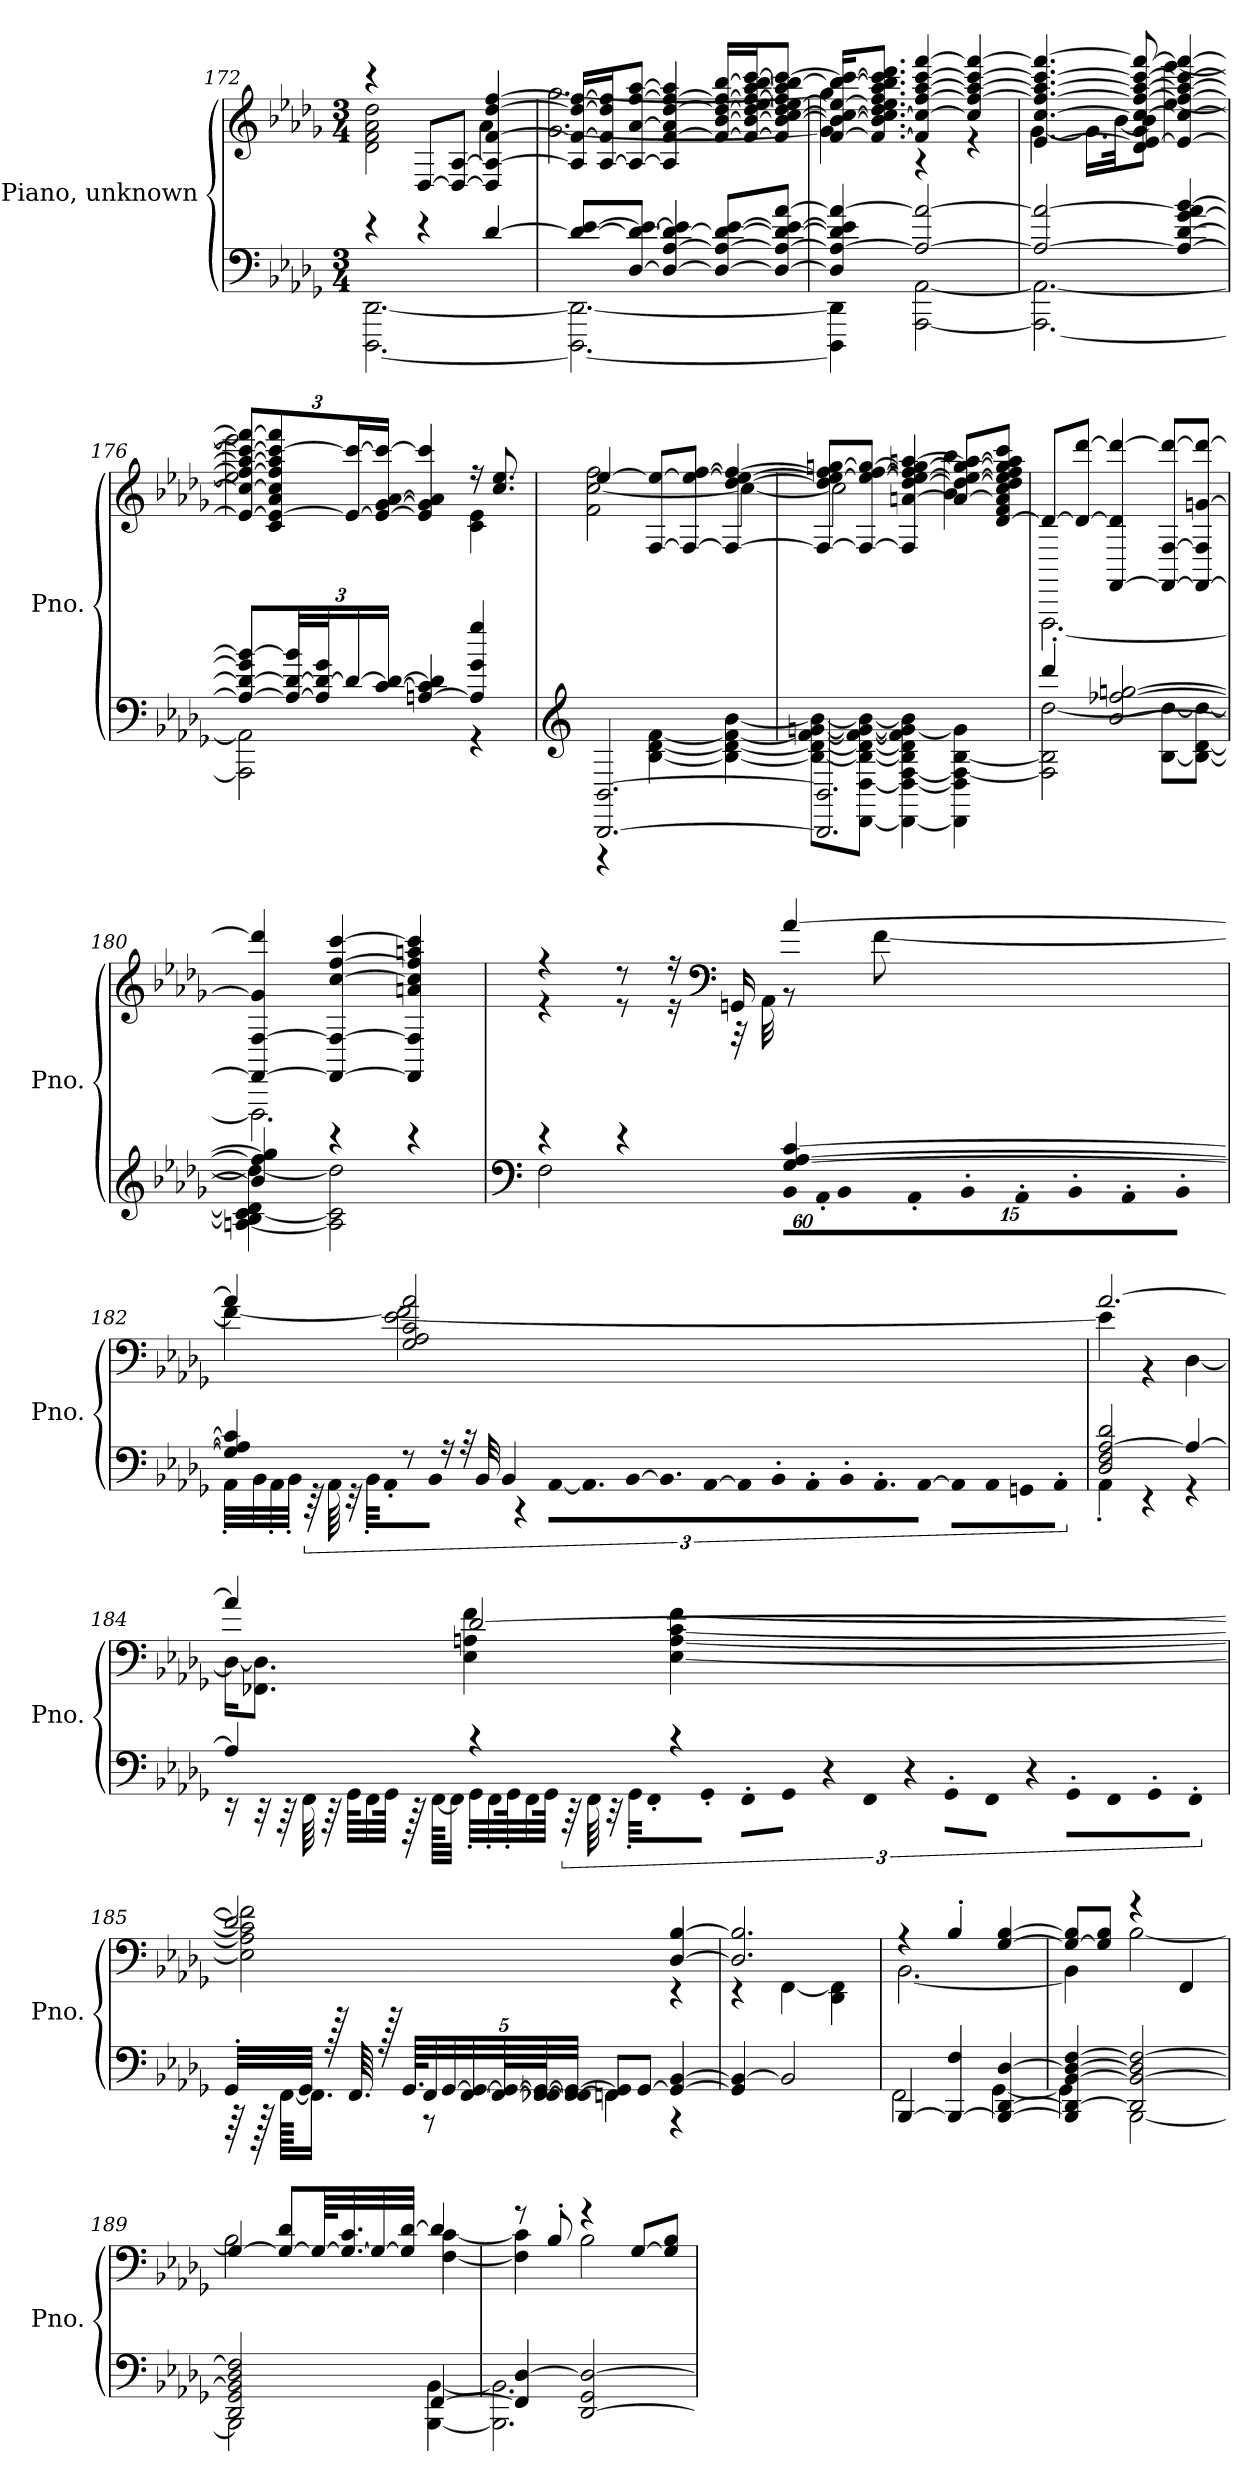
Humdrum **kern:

**kern	**kern
*part1	*part1
*staff2	*staff1
*I"Piano, unknown	*
*I'Pno.	*
*clefF4	*clefG2
*k[b-e-a-d-g-]	*k[b-e-a-d-g-]
*M3/4	*M3/4
=172	=172
*^	*^
4r	[2.DDD-\ [2.DD-\	4r	2d-\ 2f\ 2a-\ 2dd-\
4r	.	[8D-/L	.
.	.	8D-/_ [8A-/J	.
[4d-/	.	4D-/] 4A-/_ [4f/ [4dd-/ [4ff/	4a-\
!!LO:LB:g=z	!!
=173	=173	=173	=173
8d-/_ [8e-/L	2.DDD-\_ 2.DD-\_	16A-/] 16f/_ 16dd-/_ 16ff/_LL	[2.g-\ [2.gg-\
.	.	[16A-/ 16f/] 16dd-/] 16ff/]J	.
[8D-/ 8d-/_ 8e-/_J	.	8A-/_ [8a-/ [8ff/ [8aa-/J	.
4D-/_ [4A-/ 4d-/_ 4e-/]	.	4A-/] [4f/ 4a-/] [4dd-/ 4ff/_ 4aa-/]	.
8D-/_ 8A-/_ 8d-/_ [8e-/L	.	16f/_ [16b-/ 16dd-/_ 16ff/_ [16bb-/LL	.
.	.	16f/_ 16b-/_ 16dd-/_ [16ee-/ 16ff/_ [16aa-/ 16bb-/_ [16ccc/J	.
8D-/_ 8A-/_ 8d-/_ 8e-/_ [8a-/J	.	8f/] 8b-/_ [8cc/ 8dd-/] 8ee-/_ 8ff/] 8aa-/] 8bb-/_ 8ccc/_J	.
=174	=174	=174	=174
4D-/] 4A-/_ 4d-/] 4e-/] 4a-/_	4DDD-\] 4DD-\]	[16f/ 16b-/_ 16cc/_ 16ee-/_ 16bb-/_ 16ccc/_KL	4g-\] 4gg-\]
.	.	8.f/_ 8.b-/] 8.cc/_ 8.dd-/ 8.ee-/] 8.ff/ 8.aa-/ 8.bb-/] 8.ccc/] 8.ddd-/J	.
2A-/_ 2a-/_	[2AAA-\ [2AA-\	4f/] 4cc/_ [4ff/ [4aa-/ [4ccc/ [4fff/	4r
.	.	4cc/] 4ff/_ 4aa-/_ 4ccc/_ 4fff/_	4r
=175	=175	=175	=175
2A-/_ 2a-/_	2.AAA-\_ 2.AA-\_	[4.e-/ [4.cc/ 4.ff/_ 4.aa-/_ 4.ccc/_ 4.fff/_	[4g-\
.	.	.	16.g-\LL]
.	.	.	[32b-\JK
.	.	8d-/ 8e-/_ 8g-/ 8cc/_ 8ff/_ 8aa-/_ 8ccc/_ 8fff/_	8b-\J]
4A-/_ [4d-/ [4g-/ 4a-/] [4b-/	.	4e-/_ 4cc/_ 4ff/_ 4aa-/_ 4ccc/_ 4fff/_	[4ee-\ [4eee-\
!!LO:LB:g=z	!!
=176	=176	=176	=176
*	*	*Xbrackettup	*
8A-/_ 8d-/_ 8g-/] 8b-/_L	2AAA-\] 2AA-\]	12e-/_ 12cc/_ 12ff/_ 12aa-/_ 12ccc/_ 12fff/_L	2ee-\] 2eee-\]
.	.	12c/ 12e-/_ 12a-/ 12cc/] 12ff/] 12aa-/] 12ccc/_ 12fff/]	.
*Xbrackettup	*	*	*
48A-/_ 48d-/_ 48b-/]LL	.	.	.
48A-/] 48d-/_ 48g-/J	.	.	.
24d-/_	.	24e-/_ 24ccc/_L	.
[24c/ 24d-/_JJ	.	24e-/_ [24g-/ [24a-/ 24ccc/_JJ	.
[4An/ 4c/] 4d-/]	.	4e-/] 4g-/] 4a-/] 4ccc/]	.
4A/] 4g-/ 4gg-/	4r	16r	4c\ 4e-\
.	.	8.cc/ 8.ee-/	.
=177	=177	=177	=177
*clefG2	*	*	*
[2.BBB-/ [2.BB-/	4r	[4ee-/	2f\ [2cc\ 2ff\
.	[4B-\ [4d-\ [4f\	[8F/ 8ee-/_L	.
.	.	8F/_ 8ee-/_ [8ff/J	.
.	4B-\_ 4d-\_ 4f\_ [4b-\	4F/_ [4dd-/ 4ee-/_ 4ff/_	4cc\_
=178	=178	=178	=178
2.BBB-/] 2.BB-/]	8B-\_ 8d-\_ 8f\_ [8gn\ 8b-\_L	8F/_ 8dd-/] 8ee-/_ 8ff/] [8ggn/L	2cc\]
.	[8DD-\ [8D-\ 8B-\_ 8d-\_ 8f\_ 8g\_ 8b-\_J	8F/_ 8ee-/_ [8ff/ 8gg/_J	.
.	4DD-\_ 4D-\_ [4F\ 4B-\] 4d-\] 4f\] 4g\_ 4b-\]	4F/] [4an/ [4dd-/ 4ee-/_ 4ff/] 4gg/_ [4aan/	.
.	4DD-\] 4D-\] 4F\_ [4B-\ 4g\]	8a/_ 8dd-/_ 8ee-/_ 8gg/_ 8aa/_L	4b-\ 4bb-\
.	.	[8d-/ 8f/ 8a/] 8cc/ 8dd-/] 8ee-/] 8ff/ 8gg/] 8aa/] 8ccc/J	.
!!LO:LB:g=z	!!
=179	=179	=179	=179
4ddd-'/	2F\] 2B-\] [2dd-\	8d-/L_	[2.FFF\
.	.	8d-/_ [8ddd-/J	.
[2b-/ [2ff-X/ [2ggn/	.	[4FF/ 4d-/] 4ddd-/_	.
.	[8B-\ 8dd-\_L	8FF/_ [8F/ 8ddd-/_L	.
.	8B-\_ [8d-\ 8dd-\_J	8FF/_ 8F/] [8gn/ 8ddd-/_J	.
=180	=180	=180	=180
4b-/] 4ff-/] 4gg/]	[4An\ 4B-\] [4c\ 4d-\] 4dd-\_	4FF/_ [4F/ 4g/] 4ddd-/]	2.FFF\]
4r	2A\] 2c\] 2dd-\]	4FF/_ 4F/_ [4cc/ [4ff/ [4ccc/	.
4r	.	4FF/] 4F/] 4an/ 4cc/] 4ff/] 4aan/ 4ccc/]	.
=181	=181	=181	=181
*clefF4	*	*	*
4r	2F\	4r	4r
4r	.	8r	8r
.	.	16r	16r
*	*	*clefF4	*
.	.	16GGn/	32r
.	.	.	32AA-\
!	!LO:N:vis=32	!	!
[4G-/ [4A-/ [4c/	1920%53BB-\LLL	[4a-/	8r
!	!LO:N:vis=32	!	!
.	1920%53AA-'\	.	.
.	1920ryy	.	.
!	!LO:N:vis=32	!	!
.	1920%53BB-\	.	.
!	!LO:N:vis=32	!	!
.	1920%53AA-'\	.	.
!	!LO:N:vis=32	!	!
.	1920%53BB-'\	.	.
.	.	.	[8f\
.	1920ryy	.	.
!	!LO:N:vis=32	!	!
.	1920%53AA-'\	.	.
!	!LO:N:vis=32	!	!
.	1920%53BB-'\	.	.
!	!LO:N:vis=32	!	!
.	1920%53AA-'\	.	.
.	1920ryy	.	.
!	!LO:N:vis=32	!	!
.	1920%53BB-'\JJJ	.	.
!!LO:LB:g=z	!!
=182	=182	=182	=182
4G-/] 4A-/] 4c/]	32AA-'\LLL	4a-/]	4f\_
.	32BB-\	.	.
.	32AA-'\	.	.
.	32BB-'\JJJ	.	.
*	*brackettup	*	*
.	96r	.	.
.	96AA-\	.	.
.	48r	.	.
.	48BB-'\LLL	.	.
.	32AA-'\	.	.
.	64BB-\JJJk	.	.
.	128r	.	.
.	[128AA-\KLLLL	.	.
8r	64.AA-\]	2G-/ 2A-/ 2c/ 2a-/	[2e-\ 2f\]
.	[128BB-\K	.	.
.	64.BB-\]	.	.
.	[128AA-\JK	.	.
.	32AA-\]	.	.
.	32BB-'\	.	.
16r	32AA-'\	.	.
.	32BB-'\	.	.
32r	32.AA-'\	.	.
32BB-/	.	.	.
.	[64AA-\JJJk	.	.
4BB-/	16AA-\LL]	.	.
.	16AA-\	.	.
.	16GGn\	.	.
.	16AA-'\JJ	.	.
=183	=183	=183	=183
2D-/ 2F/ [2A-/ 2d-/	4AA-'\	[2.a-/	4e-\]
.	4r	.	4r
4A-/_	4r	.	[4D-\
!!LO:PB:g=z	!!
=184	=184	=184	=184
4A-/]	16r	4a-/]	16D-\KL_
.	32r	.	8.FF-X\ 8.D-\]J
.	64r	.	.
.	64FF\	.	.
.	64r	.	.
.	64GG-\KLLL	.	.
.	32FF\	.	.
.	64GG-\JJJk	.	.
.	128r	.	.
.	[128FF\KKLLL	.	.
.	32FF\JJJ]	.	.
4r	32GG-'\LLL	[2d-/	4E-\ 4An\ 4f\
.	32FF'\	.	.
.	64GG-'\K	.	.
.	32FF\	.	.
.	64GG-\JJJk	.	.
.	96r	.	.
.	96FF\	.	.
.	48r	.	.
.	48GG-'\LLL	.	.
.	32FF'\	.	.
.	32GG-'\JJJ	.	.
4r	32FF'\LLL	.	[4E-\ [4A\ [4c\ [4f\
.	64GG-\JJJk	.	.
.	128r	.	.
.	128FF\	.	.
.	64r	.	.
.	32GG-'\LLL	.	.
.	64FF\JJJk	.	.
.	64r	.	.
.	32GG-'\LLL	.	.
.	64FF\K	.	.
.	32GG-'\	.	.
.	32FF'\JJJ	.	.
!!LO:LB:g=z	!!
=185	=185	=185	=185
32GG-'/LLL	64r	2d-/]	2E-\] 2A\] 2c\] 2f\]
.	128r	.	.
.	[128FF\KKKLL	.	.
32GG-/JJJ	16.FF\JJ]	.	.
128r	.	.	.
64.FF/	.	.	.
128r	.	.	.
64.GG-/KLLL	.	.	.
*Xbrackettup	*	*	*
40FF/	8r	.	.
[40GG-/	.	.	.
[40FF/ 40GG-/_	.	.	.
80FF/_ 80GG-/_L	.	.	.
[80FF-X/ 80FF/_ 80GG-/_J	.	.	.
40FF-/_ 40FF/] 40GG-/_JJJ	.	.	.
8FF-/] 8GG-/]L	4FFn\	.	.
[8GG-/J	.	.	.
4GG-/_ [4BB-/	4r	[4D-/ [4B-/	4r
*v	*v	*	*
=186	=186	=186
4GG-/] 4BB-/_	2.D-/] 2.B-/]	4r
2BB-/]	.	[4FF\
.	.	4DD-\ 4FF\]
=187	=187	=187
*^	*	*
[4BBB-/	2FF\	4r	[2.BB-\
4BBB-/_ 4F/	.	4B-'/	.
4BBB-/_ [4DD-/ [4D-/	[4GG-\	[4G-/ [4B-/	.
=188	=188	=188	=188
4BBB-/] 4DD-/_ [4BB-/ 4D-/_ [4F/	4GG-\]	8G-/_ 8B-/]L	4BB-\]
.	.	8G-/] 8B-/J	.
2DD-/] 2BB-/_ 2D-/] 2F/_	[2BBB-\	4r	[2B-\
.	.	4FF/	.
!!LO:LB:g=z	!!
=189	=189	=189	=189
2DD-/ 2GG-/ 2BB-/] 2D-/ 2F/]	2BBB-\]	[4G-/	2B-\]
.	.	8G-/_ 8d-/L	.
.	.	64G-/KLL_	.
.	.	32.G-/_ 32.c/	.
.	.	32G-/_	.
.	.	32G-/] [32d-/JJJ	.
[4FF/	[4BBB-\ [4BB-\	4d-/]	[4F\ [4c\
=190	=190	=190	=190
4FF/] [4D-/	2.BBB-\] 2.BB-\]	8r	4F\] 4c\]
.	.	8B-'/	.
[2DD-/ 2GG-/ 2D-/_	.	4r	2B-\
.	.	[8G-/L	.
.	.	8G-/] 8B-/J	.
*v	*v	*	*
*	*v	*v
=	=
*-	*-
